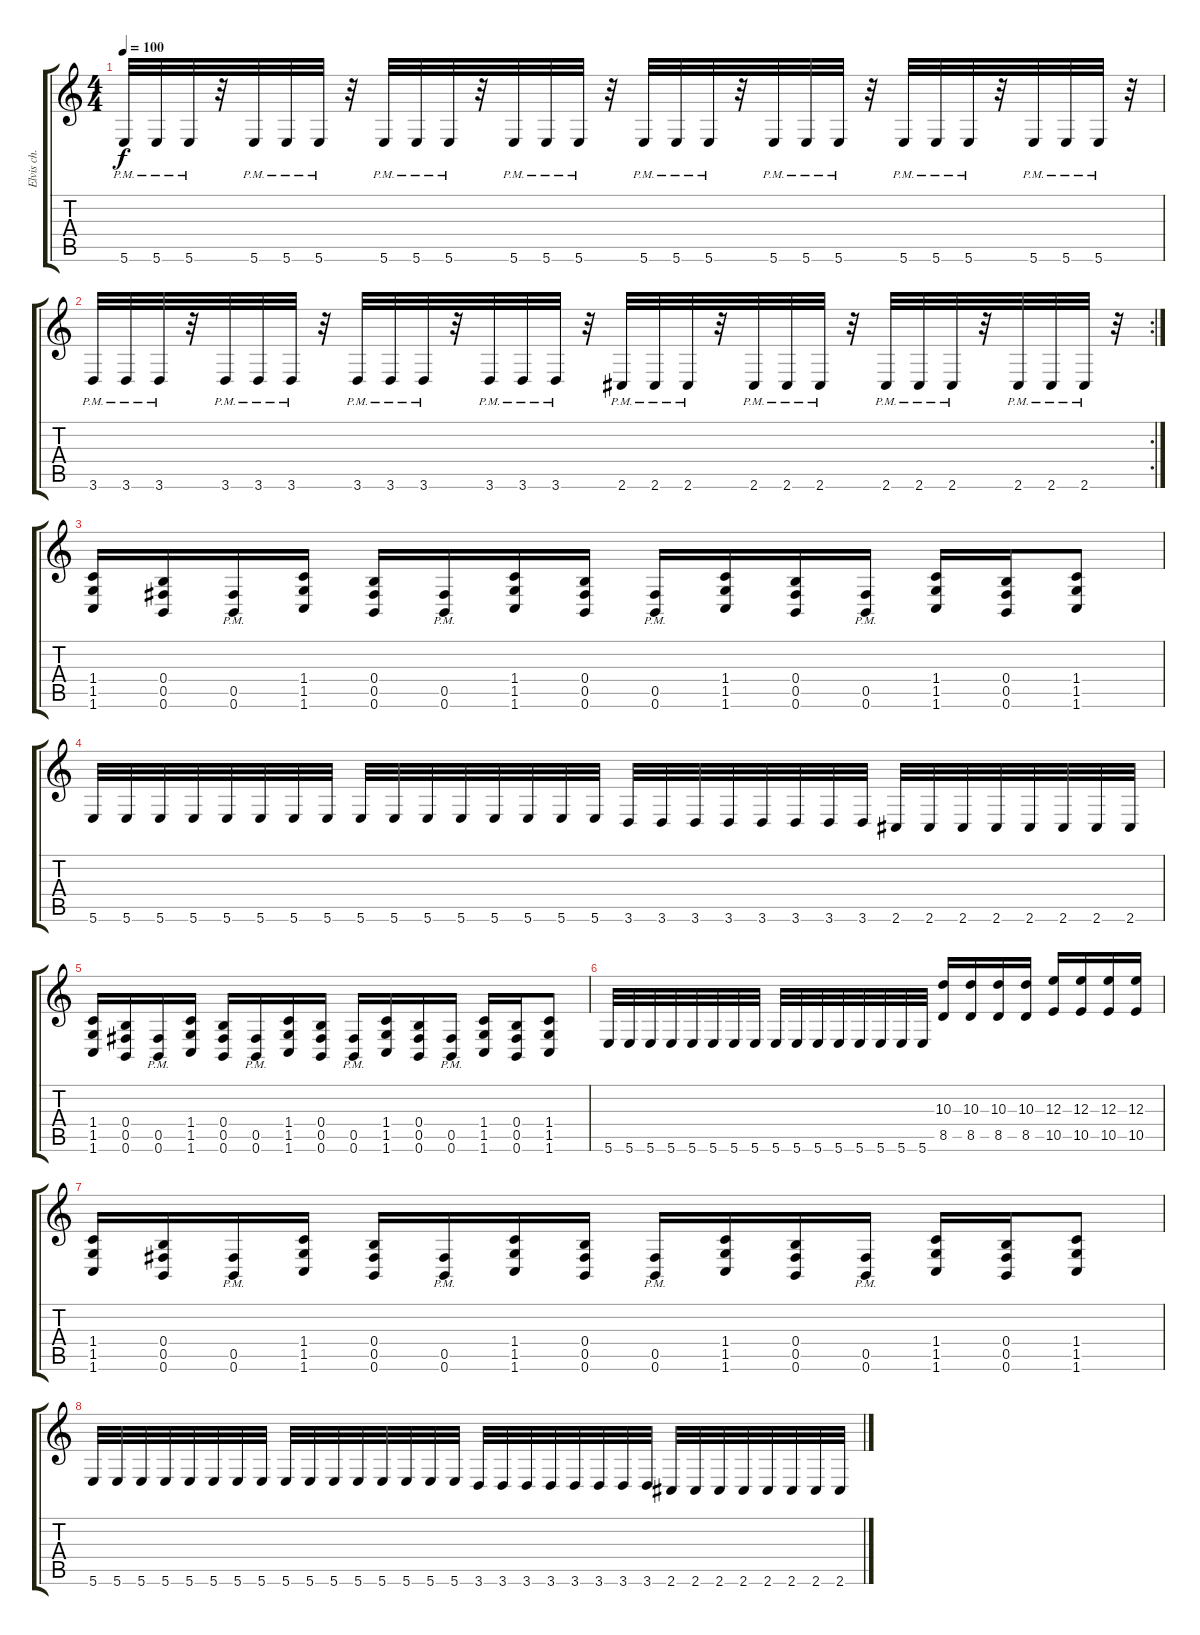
\track ("Elvis ch. 2" "Elvis ch. ") {instrument distortionguitar}
\staff {score tabs}
\tuning (Db4 Ab3 E3 B2 Gb2 B1) {hide}
\ts (4 4)
\tempo 100
\clef g2
\ks c
5.6{pm}.32{dy f} 5.6{pm}.32 5.6{pm}.32 r.32 5.6{pm}.32 5.6{pm}.32 5.6{pm}.32 r.32 5.6{pm}.32 5.6{pm}.32 5.6{pm}.32 r.32 5.6{pm}.32 5.6{pm}.32 5.6{pm}.32 r.32 5.6{pm}.32 5.6{pm}.32 5.6{pm}.32 r.32 5.6{pm}.32 5.6{pm}.32 5.6{pm}.32 r.32 5.6{pm}.32 5.6{pm}.32 5.6{pm}.32 r.32 5.6{pm}.32 5.6{pm}.32 5.6{pm}.32 r.32 |
\rc 2
3.6{pm}.32 3.6{pm}.32 3.6{pm}.32 r.32 3.6{pm}.32 3.6{pm}.32 3.6{pm}.32 r.32 3.6{pm}.32 3.6{pm}.32 3.6{pm}.32 r.32 3.6{pm}.32 3.6{pm}.32 3.6{pm}.32 r.32 2.6{pm}.32 2.6{pm}.32 2.6{pm}.32 r.32 2.6{pm}.32 2.6{pm}.32 2.6{pm}.32 r.32 2.6{pm}.32 2.6{pm}.32 2.6{pm}.32 r.32 2.6{pm}.32 2.6{pm}.32 2.6{pm}.32 r.32 |
(1.4 1.5 1.6).16 (0.4 0.5 0.6).16 (0.5{pm} 0.6{pm}).16 (1.4 1.5 1.6).16 (0.4 0.5 0.6).16 (0.5{pm} 0.6{pm}).16 (1.4 1.5 1.6).16 (0.4 0.5 0.6).16 (0.5{pm} 0.6{pm}).16 (1.4 1.5 1.6).16 (0.4 0.5 0.6).16 (0.5{pm} 0.6{pm}).16 (1.4 1.5 1.6).16 (0.4 0.5 0.6).16 (1.4 1.5 1.6).8 |
5.6.32 5.6.32 5.6.32 5.6.32 5.6.32 5.6.32 5.6.32 5.6.32 5.6.32 5.6.32 5.6.32 5.6.32 5.6.32 5.6.32 5.6.32 5.6.32 3.6.32 3.6.32 3.6.32 3.6.32 3.6.32 3.6.32 3.6.32 3.6.32 2.6.32 2.6.32 2.6.32 2.6.32 2.6.32 2.6.32 2.6.32 2.6.32 |
(1.4 1.5 1.6).16 (0.4 0.5 0.6).16 (0.5{pm} 0.6{pm}).16 (1.4 1.5 1.6).16 (0.4 0.5 0.6).16 (0.5{pm} 0.6{pm}).16 (1.4 1.5 1.6).16 (0.4 0.5 0.6).16 (0.5{pm} 0.6{pm}).16 (1.4 1.5 1.6).16 (0.4 0.5 0.6).16 (0.5{pm} 0.6{pm}).16 (1.4 1.5 1.6).16 (0.4 0.5 0.6).16 (1.4 1.5 1.6).8 |
5.6.32 5.6.32 5.6.32 5.6.32 5.6.32 5.6.32 5.6.32 5.6.32 5.6.32 5.6.32 5.6.32 5.6.32 5.6.32 5.6.32 5.6.32 5.6.32 (10.3 8.5).16 (10.3 8.5).16 (10.3 8.5).16 (10.3 8.5).16 (12.3 10.5).16 (12.3 10.5).16 (12.3 10.5).16 (12.3 10.5).16 |
(1.4 1.5 1.6).16 (0.4 0.5 0.6).16 (0.5{pm} 0.6{pm}).16 (1.4 1.5 1.6).16 (0.4 0.5 0.6).16 (0.5{pm} 0.6{pm}).16 (1.4 1.5 1.6).16 (0.4 0.5 0.6).16 (0.5{pm} 0.6{pm}).16 (1.4 1.5 1.6).16 (0.4 0.5 0.6).16 (0.5{pm} 0.6{pm}).16 (1.4 1.5 1.6).16 (0.4 0.5 0.6).16 (1.4 1.5 1.6).8 |
5.6.32 5.6.32 5.6.32 5.6.32 5.6.32 5.6.32 5.6.32 5.6.32 5.6.32 5.6.32 5.6.32 5.6.32 5.6.32 5.6.32 5.6.32 5.6.32 3.6.32 3.6.32 3.6.32 3.6.32 3.6.32 3.6.32 3.6.32 3.6.32 2.6.32 2.6.32 2.6.32 2.6.32 2.6.32 2.6.32 2.6.32 2.6.32
